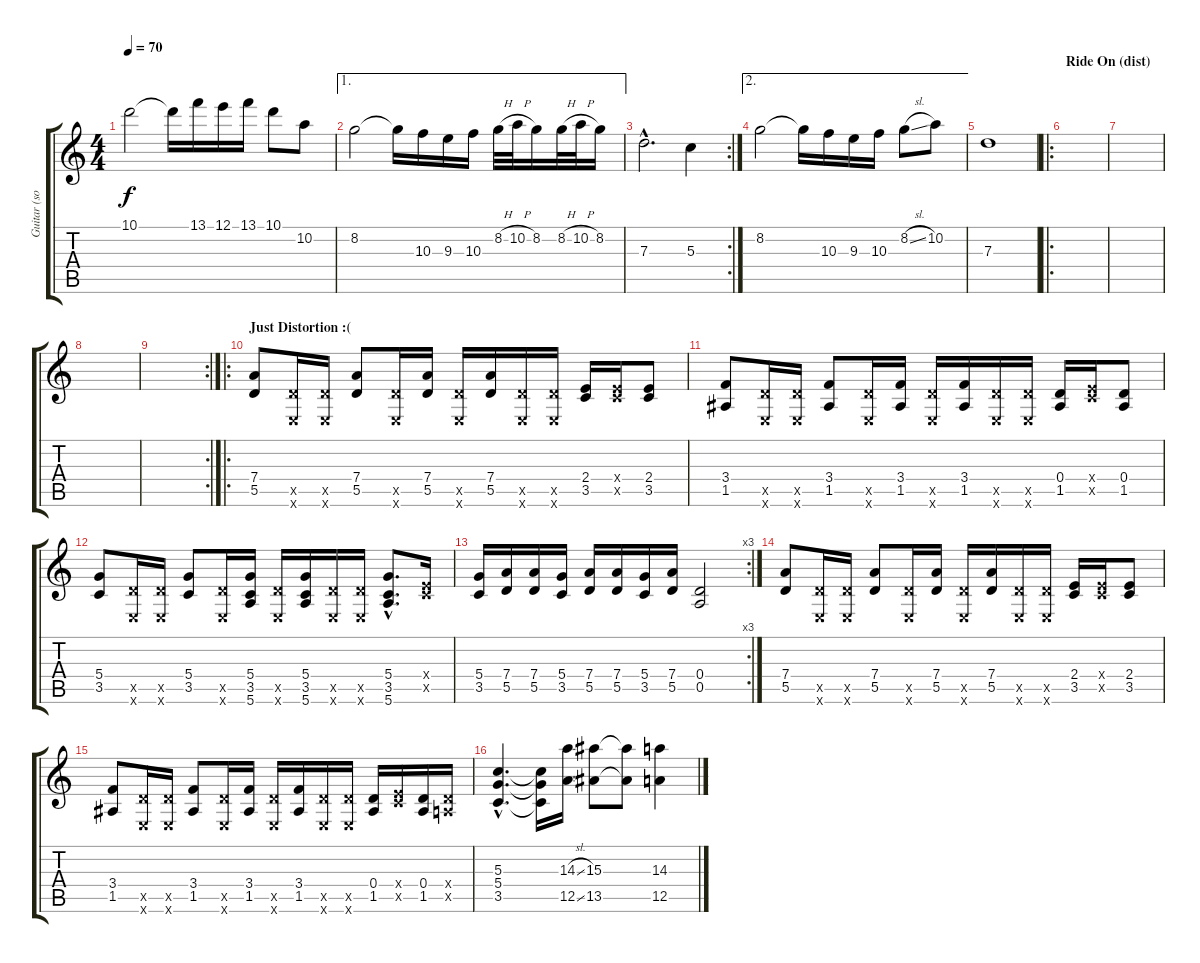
\track ("Guitar (solo)" "Guitar (so") {instrument overdrivenguitar}
\staff {score tabs}
\tuning (E4 B3 G3 D3 A2 E2) {hide}
\ts (4 4)
\tempo 70
\clef g2
\ks c
10.1.2{dy f} 10.1{t}.16 13.1.16 12.1.16 13.1.16 10.1.8 10.2.8 |
\ae 1
8.2.2 8.2{t}.16 10.3.16 9.3.16 10.3.16 8.2{h}.32 10.2{h}.32 8.2.16 8.2{h}.32 10.2{h}.32 8.2.16 |
\rc 2
7.3{hac}.2{d} 5.3.4 |
\ae 2
8.2.2 8.2{t}.16 10.3.16 9.3.16 10.3.16 8.2{sl}.8 10.2.8 |
7.3.1 |
\ro
\section ("" "Ride On (dist)")
|
|
|
\rc 2
|
\ro
\section ("" "Just Distortion :(")
(7.4 5.5).8 (5.5{x} 0.6{x}).16 (5.5{x} 0.6{x}).16 (7.4 5.5).8 (5.5{x} 0.6{x}).16 (7.4 5.5).16 (5.5{x} 0.6{x}).16 (7.4 5.5).16 (5.5{x} 0.6{x}).16 (5.5{x} 0.6{x}).16 (2.4 3.5).16 (2.4{x} 3.5{x}).16 (2.4 3.5).8 |
(3.4 1.5).8 (5.5{x} 0.6{x}).16 (5.5{x} 0.6{x}).16 (3.4 1.5).8 (5.5{x} 0.6{x}).16 (3.4 1.5).16 (5.5{x} 0.6{x}).16 (3.4 1.5).16 (5.5{x} 0.6{x}).16 (5.5{x} 0.6{x}).16 (0.4 1.5).16 (2.4{x} 3.5{x}).16 (0.4 1.5).8 |
(5.4 3.5).8 (5.5{x} 0.6{x}).16 (5.5{x} 0.6{x}).16 (5.4 3.5).8 (5.5{x} 0.6{x}).16 (5.4 3.5 5.6).16 (5.5{x} 0.6{x}).16 (5.4 3.5 5.6).16 (5.5{x} 0.6{x}).16 (5.5{x} 0.6{x}).16 (5.4{hac} 3.5{hac} 5.6{hac}).8{d} (2.4{x} 3.5{x}).16 |
\rc 3
(5.4 3.5).16 (7.4 5.5).16 (7.4 5.5).16 (5.4 3.5).16 (7.4 5.5).16 (7.4 5.5).16 (5.4 3.5).16 (7.4 5.5).16 (0.4 0.5).2 |
(7.4 5.5).8 (5.5{x} 0.6{x}).16 (5.5{x} 0.6{x}).16 (7.4 5.5).8 (5.5{x} 0.6{x}).16 (7.4 5.5).16 (5.5{x} 0.6{x}).16 (7.4 5.5).16 (5.5{x} 0.6{x}).16 (5.5{x} 0.6{x}).16 (2.4 3.5).16 (2.4{x} 3.5{x}).16 (2.4 3.5).8 |
(3.4 1.5).8 (5.5{x} 0.6{x}).16 (5.5{x} 0.6{x}).16 (3.4 1.5).8 (5.5{x} 0.6{x}).16 (3.4 1.5).16 (5.5{x} 0.6{x}).16 (3.4 1.5).16 (5.5{x} 0.6{x}).16 (5.5{x} 0.6{x}).16 (0.4 1.5).16 (2.4{x} 3.5{x}).16 (0.4 1.5).16 (0.4{x} 0.5{x}).16 |
(5.3{hac} 5.4{hac} 3.5{hac}).4{d} (5.3{t} 5.4{t} 3.5{t}).16 (14.3{sl} 12.5{sl}).16 (15.3 13.5).8 (15.3{t} 13.5{t}).8 (14.3 12.5).4
